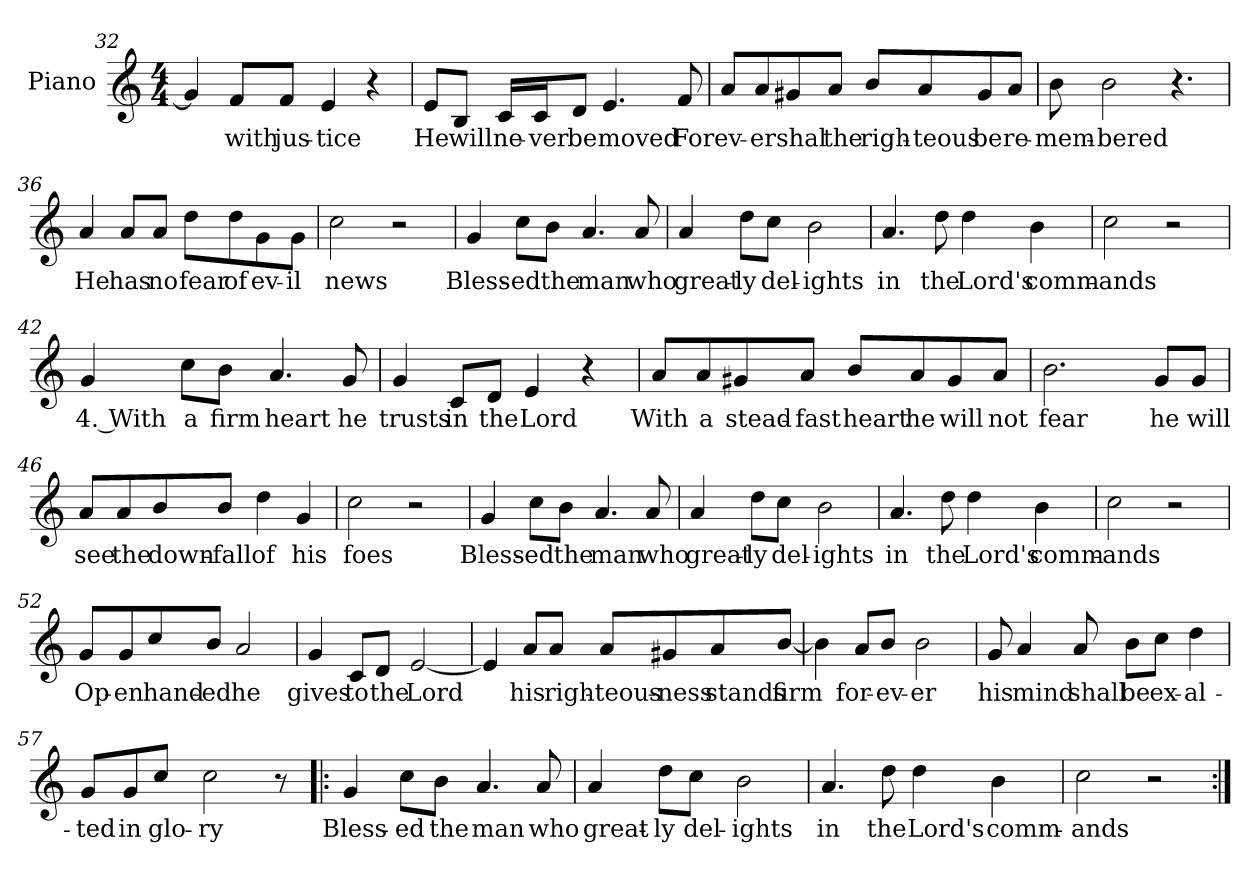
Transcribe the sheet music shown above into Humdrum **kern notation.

**kern	**text
*part1	*part1
*staff1	*staff1
*I"Piano	*
*I'Pno.	*
*clefG2	*
*k[]	*
*M4/4	*
=32	=32
4g/]	.
!	!LO:LY:b
8f/L	with
!	!LO:LY:b
8f/J	jus-
!	!LO:LY:b
4e/	-tice
4r	.
=33	=33
!	!LO:LY:b
8e/L	He
!	!LO:LY:b
8B/J	will
!	!LO:LY:b
16c/LL	ne-
!	!LO:LY:b
16c/J	-ver
!	!LO:LY:b
8d/J	be
!	!LO:LY:b
4.e/	moved
!	!LO:LY:b
8f/	For
!!LO:LB:g=z
=34	=34
!	!LO:LY:b
8a/L	ev-
!	!LO:LY:b
8a/	-er
!	!LO:LY:b
8g#X/	shal
!	!LO:LY:b
8a/J	the
!	!LO:LY:b
8b/L	righ-
!	!LO:LY:b
8a/	-teous
!	!LO:LY:b
8g#/	be
!	!LO:LY:b
8a/J	re-
=35	=35
!	!LO:LY:b
8b\	-mem-
!	!LO:LY:b
2b\	-bered
4.r	.
=36	=36
!	!LO:LY:b
4a/	He
!	!LO:LY:b
8a/L	has
!	!LO:LY:b
8a/J	no
!	!LO:LY:b
8dd\L	fear
!	!LO:LY:b
8dd\	of
!	!LO:LY:b
8g\	ev-
!	!LO:LY:b
8g\J	-il
=37	=37
!	!LO:LY:b
2cc\	news
2r	.
!!LO:PB:g=z
=38	=38
!	!LO:LY:b
4g/	Bless-
!	!LO:LY:b
8cc\L	-ed
!	!LO:LY:b
8b\J	the
!	!LO:LY:b
4.a/	man
!	!LO:LY:b
8a/	who
=39	=39
!	!LO:LY:b
4a/	great-
!	!LO:LY:b
8dd\L	-ly
!	!LO:LY:b
8cc\J	del-
!	!LO:LY:b
2b\	-ights
=40	=40
!	!LO:LY:b
4.a/	in
!	!LO:LY:b
8dd\	the
!	!LO:LY:b
4dd\	Lord's
!	!LO:LY:b
4b\	comm-
=41	=41
!	!LO:LY:b
2cc\	-ands
2r	.
!!LO:LB:g=z
=42	=42
!	!LO:LY:b
4g/	4. With
!	!LO:LY:b
8cc\L	a
!	!LO:LY:b
8b\J	firm
!	!LO:LY:b
4.a/	heart
!	!LO:LY:b
8g/	he
=43	=43
!	!LO:LY:b
4g/	trusts
!	!LO:LY:b
8c/L	in
!	!LO:LY:b
8d/J	the
!	!LO:LY:b
4e/	Lord
4r	.
!!LO:LB:g=z
=44	=44
!	!LO:LY:b
8a/L	With
!	!LO:LY:b
8a/	a
!	!LO:LY:b
8g#X/	stead-
!	!LO:LY:b
8a/J	-fast
!	!LO:LY:b
8b/L	heart
!	!LO:LY:b
8a/	he
!	!LO:LY:b
8g#/	will
!	!LO:LY:b
8a/J	not
=45	=45
!	!LO:LY:b
2.b\	fear
!	!LO:LY:b
8g/L	he
!	!LO:LY:b
8g/J	will
=46	=46
!	!LO:LY:b
8a/L	see
!	!LO:LY:b
8a/	the
!	!LO:LY:b
8b/	down-
!	!LO:LY:b
8b/J	-fall
!	!LO:LY:b
4dd\	of
!	!LO:LY:b
4g/	his
=47	=47
!	!LO:LY:b
2cc\	foes
2r	.
!!LO:LB:g=z
=48	=48
!	!LO:LY:b
4g/	Bless-
!	!LO:LY:b
8cc\L	-ed
!	!LO:LY:b
8b\J	the
!	!LO:LY:b
4.a/	man
!	!LO:LY:b
8a/	who
=49	=49
!	!LO:LY:b
4a/	great-
!	!LO:LY:b
8dd\L	-ly
!	!LO:LY:b
8cc\J	del-
!	!LO:LY:b
2b\	-ights
=50	=50
!	!LO:LY:b
4.a/	in
!	!LO:LY:b
8dd\	the
!	!LO:LY:b
4dd\	Lord's
!	!LO:LY:b
4b\	comm-
=51	=51
!	!LO:LY:b
2cc\	-ands
2r	.
!!LO:LB:g=z
=52	=52
!	!LO:LY:b
8g/L	Op-
!	!LO:LY:b
8g/	-en
!	!LO:LY:b
8cc/	hand-
!	!LO:LY:b
8b/J	-ed
!	!LO:LY:b
2a/	he
=53	=53
!	!LO:LY:b
4g/	gives
!	!LO:LY:b
8c/L	to
!	!LO:LY:b
8d/J	the
!	!LO:LY:b
[2e/	Lord
!!LO:LB:g=z
=54	=54
4e/]	.
!	!LO:LY:b
8a/L	his
!	!LO:LY:b
8a/J	righ-
!	!LO:LY:b
8a/L	-teous-
!	!LO:LY:b
8g#X/	-ness
!	!LO:LY:b
8a/	stands
!	!LO:LY:b
[8b/J	firm
=55	=55
4b\]	.
!	!LO:LY:b
8a/L	for-
!	!LO:LY:b
8b/J	-ev-
!	!LO:LY:b
2b\	-er
=56	=56
!	!LO:LY:b
8g/	his
!	!LO:LY:b
4a/	mind
!	!LO:LY:b
8a/	shall
!	!LO:LY:b
8b\L	be
!	!LO:LY:b
8cc\J	ex-
!	!LO:LY:b
4dd\	-al-
=57	=57
!	!LO:LY:b
8g/L	-ted
!	!LO:LY:b
8g/	in
!	!LO:LY:b
8cc/J	glo-
!	!LO:LY:b
2cc\	-ry
8r	.
!!LO:LB:g=z
=58!|:	=58!|:
!	!LO:LY:b
4g/	Bless-
!	!LO:LY:b
8cc\L	-ed
!	!LO:LY:b
8b\J	the
!	!LO:LY:b
4.a/	man
!	!LO:LY:b
8a/	who
=59	=59
!	!LO:LY:b
4a/	great-
!	!LO:LY:b
8dd\L	-ly
!	!LO:LY:b
8cc\J	del-
!	!LO:LY:b
2b\	-ights
=60	=60
!	!LO:LY:b
4.a/	in
!	!LO:LY:b
8dd\	the
!	!LO:LY:b
4dd\	Lord's
!	!LO:LY:b
4b\	comm-
=61	=61
!	!LO:LY:b
2cc\	-ands
2r	.
=:|!	=:|!
*-	*-
